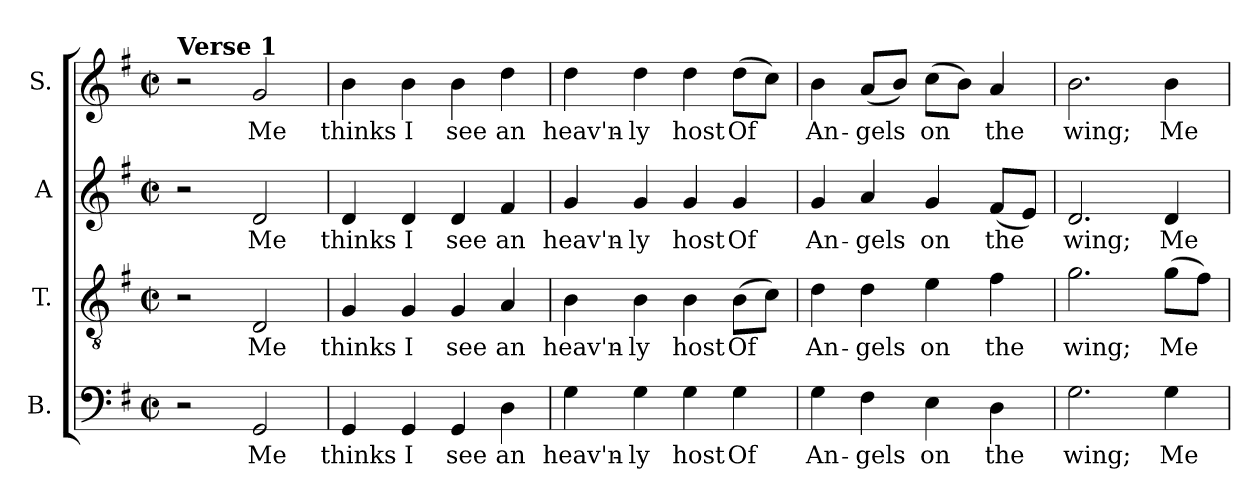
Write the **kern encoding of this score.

**kern	**text	**kern	**text	**kern	**text	**kern	**text
*part4	*part4	*part3	*part3	*part2	*part2	*part1	*part1
*staff4	*staff4	*staff3	*staff3	*staff2	*staff2	*staff1	*staff1
*I"B.	*	*I"T.	*	*I"A	*	*I"S.	*
*I'B.	*	*I'T.	*	*I'A.	*	*I'S.	*
!!LO:PB:g=z
*clefF4	*	*clefGv2	*	*clefG2	*	*clefG2	*
*	*	*ITrd7c12	*	*	*	*	*
*k[f#]	*	*k[f#]	*	*k[f#]	*	*k[f#]	*
*G:	*	*G:	*	*G:	*	*G:	*
*M2/2	*	*M2/2	*	*M2/2	*	*M2/2	*
*met(c|)	*	*met(c|)	*	*met(c|)	*	*met(c|)	*
=1	=1	=1	=1	=1	=1	=1	=1
!	!	!	!	!	!	!LO:TX:a:B:t=Verse 1	!
2r	.	2r	.	2r	.	2r	.
!	!LO:LY:b:color=#000000	!	!	!	!	!	!
!	!	!	!LO:LY:b:color=#000000	!	!	!	!
!	!	!	!	!	!LO:LY:b:color=#000000	!	!
!	!	!	!	!	!	!	!LO:LY:b:color=#000000
2GGi/	Me	2DDi/	Me	2di/	Me	2gi/	Me
=2	=2	=2	=2	=2	=2	=2	=2
!	!LO:LY:b:color=#000000	!	!	!	!	!	!
!	!	!	!LO:LY:b:color=#000000	!	!	!	!
!	!	!	!	!	!LO:LY:b:color=#000000	!	!
!	!	!	!	!	!	!	!LO:LY:b:color=#000000
4GGi/	thinks	4GGi/	thinks	4di/	thinks	4bi\	thinks
!	!LO:LY:b:color=#000000	!	!	!	!	!	!
!	!	!	!LO:LY:b:color=#000000	!	!	!	!
!	!	!	!	!	!LO:LY:b:color=#000000	!	!
!	!	!	!	!	!	!	!LO:LY:b:color=#000000
4GGi/	I	4GGi/	I	4di/	I	4bi\	I
!	!LO:LY:b:color=#000000	!	!	!	!	!	!
!	!	!	!LO:LY:b:color=#000000	!	!	!	!
!	!	!	!	!	!LO:LY:b:color=#000000	!	!
!	!	!	!	!	!	!	!LO:LY:b:color=#000000
4GGi/	see	4GGi/	see	4di/	see	4bi\	see
!	!LO:LY:b:color=#000000	!	!	!	!	!	!
!	!	!	!LO:LY:b:color=#000000	!	!	!	!
!	!	!	!	!	!LO:LY:b:color=#000000	!	!
!	!	!	!	!	!	!	!LO:LY:b:color=#000000
4Di\	an	4AAi/	an	4f#i/	an	4ddi\	an
=3	=3	=3	=3	=3	=3	=3	=3
!	!LO:LY:b:color=#000000	!	!	!	!	!	!
!	!	!	!LO:LY:b:color=#000000	!	!	!	!
!	!	!	!	!	!LO:LY:b:color=#000000	!	!
!	!	!	!	!	!	!	!LO:LY:b:color=#000000
4Gi\	heav'n-	4BBi\	heav'n-	4gi/	heav'n-	4ddi\	heav'n-
!	!LO:LY:b:color=#000000	!	!	!	!	!	!
!	!	!	!LO:LY:b:color=#000000	!	!	!	!
!	!	!	!	!	!LO:LY:b:color=#000000	!	!
!	!	!	!	!	!	!	!LO:LY:b:color=#000000
4Gi\	-ly	4BBi\	-ly	4gi/	-ly	4ddi\	-ly
!	!LO:LY:b:color=#000000	!	!	!	!	!	!
!	!	!	!LO:LY:b:color=#000000	!	!	!	!
!	!	!	!	!	!LO:LY:b:color=#000000	!	!
!	!	!	!	!	!	!	!LO:LY:b:color=#000000
4Gi\	host	4BBi\	host	4gi/	host	4ddi\	host
!	!LO:LY:b:color=#000000	!	!	!	!	!	!
!	!	!	!LO:LY:b:color=#000000	!	!	!	!
!	!	!	!	!	!LO:LY:b:color=#000000	!	!
!	!	!	!	!	!	!	!LO:LY:b:color=#000000
4Gi\	Of	(8BBi\L	Of	4gi/	Of	(8ddi\L	Of
.	.	8Ci\J)	.	.	.	8cci\J)	.
=4	=4	=4	=4	=4	=4	=4	=4
!	!LO:LY:b:color=#000000	!	!	!	!	!	!
!	!	!	!LO:LY:b:color=#000000	!	!	!	!
!	!	!	!	!	!LO:LY:b:color=#000000	!	!
!	!	!	!	!	!	!	!LO:LY:b:color=#000000
4Gi\	An-	4Di\	An-	4gi/	An-	4bi\	An-
!	!LO:LY:b:color=#000000	!	!	!	!	!	!
!	!	!	!LO:LY:b:color=#000000	!	!	!	!
!	!	!	!	!	!LO:LY:b:color=#000000	!	!
!	!	!	!	!	!	!	!LO:LY:b:color=#000000
4F#i\	-gels	4Di\	-gels	4ai/	-gels	(8ai/L	-gels
.	.	.	.	.	.	8bi/J)	.
!	!LO:LY:b:color=#000000	!	!	!	!	!	!
!	!	!	!LO:LY:b:color=#000000	!	!	!	!
!	!	!	!	!	!LO:LY:b:color=#000000	!	!
!	!	!	!	!	!	!	!LO:LY:b:color=#000000
4Ei\	on	4Ei\	on	4gi/	on	(8cci\L	on
.	.	.	.	.	.	8bi\J)	.
!	!LO:LY:b:color=#000000	!	!	!	!	!	!
!	!	!	!LO:LY:b:color=#000000	!	!	!	!
!	!	!	!	!	!LO:LY:b:color=#000000	!	!
!	!	!	!	!	!	!	!LO:LY:b:color=#000000
4Di\	the	4F#i\	the	(8f#i/L	the	4ai/	the
.	.	.	.	8ei/J)	.	.	.
=5	=5	=5	=5	=5	=5	=5	=5
!	!LO:LY:b:color=#000000	!	!	!	!	!	!
!	!	!	!LO:LY:b:color=#000000	!	!	!	!
!	!	!	!	!	!LO:LY:b:color=#000000	!	!
!	!	!	!	!	!	!	!LO:LY:b:color=#000000
2.Gi\	wing;	2.Gi\	wing;	2.di/	wing;	2.bi\	wing;
!	!LO:LY:b:color=#000000	!	!	!	!	!	!
!	!	!	!LO:LY:b:color=#000000	!	!	!	!
!	!	!	!	!	!LO:LY:b:color=#000000	!	!
!	!	!	!	!	!	!	!LO:LY:b:color=#000000
4Gi\	Me	(8Gi\L	Me	4di/	Me	4bi\	Me
.	.	8F#i\J)	.	.	.	.	.
=	=	=	=	=	=	=	=
*-	*-	*-	*-	*-	*-	*-	*-
